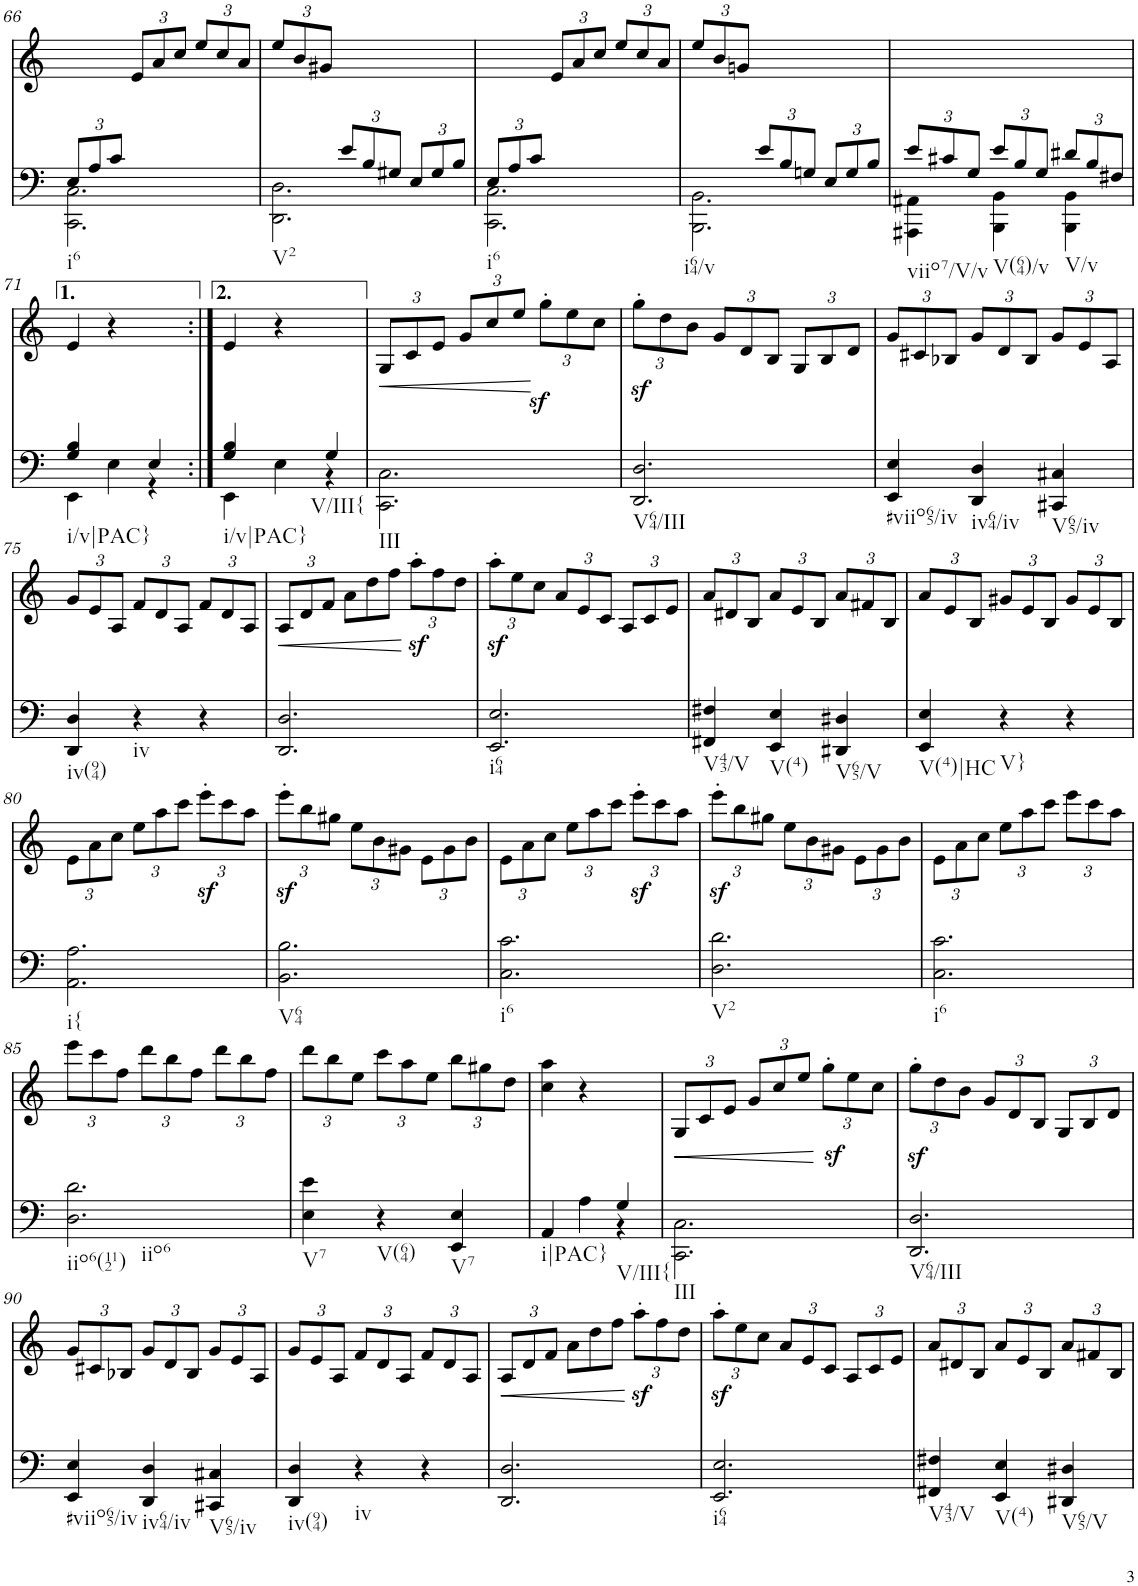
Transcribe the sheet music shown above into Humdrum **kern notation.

**kern	**kern	**dynam
*part2	*part1	*part1
*staff2	*staff1	*staff1
*I"piano	*I"piano	*
*I'Pno	*I'Pno	*
!!LO:PB:g=z
*clefF4	*clefG2	*
*k[]	*k[]	*
*M3/4	*M3/4	*
*Xbrackettup	*	*
=66	=66	=66
*^	*	*
!LO:TX:b:t=i6	!	!	!
12E/L	2.CC\ 2.C\	4ryy	.
12A/	.	.	.
12c/J	.	.	.
*	*	*Xbrackettup	*
4ryy	.	12e/L	.
.	.	12a/	.
.	.	12cc/J	.
4ryy	.	12ee/L	.
.	.	12cc/	.
.	.	12a/J	.
=67	=67	=67	=67
!LO:TX:b:t=V2	!	!	!
4ryy	2.DD\ 2.D\	12ee/L	.
.	.	12b/	.
.	.	12g#X/J	.
12e/L	.	4ryy	.
12B/	.	.	.
12G#X/J	.	.	.
12E/L	.	4ryy	.
12G#/	.	.	.
12B/J	.	.	.
=68	=68	=68	=68
!LO:TX:b:t=i6	!	!	!
12E/L	2.CC\ 2.C\	4ryy	.
12A/	.	.	.
12c/J	.	.	.
4ryy	.	12e/L	.
.	.	12a/	.
.	.	12cc/J	.
4ryy	.	12ee/L	.
.	.	12cc/	.
.	.	12a/J	.
=69	=69	=69	=69
!LO:TX:b:t=i64/v	!	!	!
4ryy	2.BBB\ 2.BB\	12ee/L	.
.	.	12b/	.
.	.	12gn/J	.
12e/L	.	4ryy	.
12B/	.	.	.
12Gn/J	.	.	.
12E/L	.	4ryy	.
12G/	.	.	.
12B/J	.	.	.
=70	=70	=70	=70
!LO:TX:b:t=viio7/V/v	!	!	!
12e/L	4AAA#X\ 4AA#X\	2.ryy	.
12c#X/	.	.	.
12G/J	.	.	.
!LO:TX:b:t=V(64)/v	!	!	!
12e/L	4BBB\ 4BB\	.	.
12B/	.	.	.
12G/J	.	.	.
!LO:TX:b:t=V/v	!	!	!
12d#X/L	4BBB\ 4BB\	.	.
12B/	.	.	.
12F#X/J	.	.	.
!!LO:LB:g=z
=71	=71	=71	=71
!LO:TX:b:t=i/v|PAC}	!	!	!
4G/ 4B/	4EE\	4e/	.
4ryy	4E\	4r	.
4E/	4r	4ryy	.
=71X4:|!	=71X4:|!	=71X4:|!	=71X4:|!
!LO:TX:b:t=i/v|PAC}	!	!	!
4G/ 4B/	4EE\	4e/	.
4ryy	4E\	4r	.
!LO:TX:b:t=V/III{	!	!	!
4G/	4r	4ryy	.
=72	=72	=72	=72
!LO:TX:b:t=III	!	!	!
!	!	!	!LO:HP:b
*v	*v	*	*
2.CC\z> 2.C\z>	12G/L	<
.	12c/	.
.	12e/J	.
.	12g/L	.
.	12cc/	.
.	12ee/J	.
.	12gg'\L	[
.	12ee\	.
.	12cc\J	.
=73	=73	=73
!LO:TX:b:t=V64/III	!	!
2.DD/ 2.D/	12ggz<'\L	.
.	12dd\	.
.	12b\J	.
.	12g/L	.
.	12d/	.
.	12B/J	.
.	12G/L	.
.	12B/	.
.	12d/J	.
=74	=74	=74
!LO:TX:b:t=#viio65/iv	!	!
4EE/ 4E/	12g/L	.
.	12c#X/	.
.	12B-X/J	.
!LO:TX:b:t=iv64/iv	!	!
4DD/ 4D/	12g/L	.
.	12d/	.
.	12B-/J	.
!LO:TX:b:t=V65/iv	!	!
4CC#X/ 4C#X/	12g/L	.
.	12e/	.
.	12A/J	.
!!LO:LB:g=z
=75	=75	=75
!LO:TX:b:t=iv(94)	!	!
4DD/ 4D/	12g/L	.
.	12e/	.
.	12A/J	.
!LO:TX:b:t=iv	!	!
4r	12f/L	.
.	12d/	.
.	12A/J	.
4r	12f/L	.
.	12d/	.
.	12A/J	.
=76	=76	=76
!	!	!LO:HP:b
2.DD/ 2.D/	12A/L	<
.	12d/	.
.	12f/J	.
.	12a\L	.
.	12dd\	.
.	12ff\J	.
.	12aaz<'\L	[
.	12ff\	.
.	12dd\J	.
=77	=77	=77
!LO:TX:b:t=i64	!	!
2.EE/ 2.E/	12aaz<'\L	.
.	12ee\	.
.	12cc\J	.
.	12a/L	.
.	12e/	.
.	12c/J	.
.	12A/L	.
.	12c/	.
.	12e/J	.
=78	=78	=78
!LO:TX:b:t=V43/V	!	!
4FF#X/ 4F#X/	12a/L	.
.	12d#X/	.
.	12B/J	.
!LO:TX:b:t=V(4)	!	!
4EE/ 4E/	12a/L	.
.	12e/	.
.	12B/J	.
!LO:TX:b:t=V65/V	!	!
4DD#X/ 4D#X/	12a/L	.
.	12f#X/	.
.	12B/J	.
=79	=79	=79
!LO:TX:b:t=V(4)|HC	!	!
4EE/ 4E/	12a/L	.
.	12e/	.
.	12B/J	.
!LO:TX:b:t=V}	!	!
4r	12g#X/L	.
.	12e/	.
.	12B/J	.
4r	12g#/L	.
.	12e/	.
.	12B/J	.
!!LO:LB:g=z
=80	=80	=80
!LO:TX:b:t=i{	!	!
2.AA\ 2.A\	12e\L	.
.	12a\	.
.	12cc\J	.
.	12ee\L	.
.	12aa\	.
.	12ccc\J	.
.	12eeez<'\L	.
.	12ccc\	.
.	12aa\J	.
=81	=81	=81
!LO:TX:b:t=V64	!	!
2.BB\ 2.B\	12eeez<'\L	.
.	12bb\	.
.	12gg#X\J	.
.	12ee\L	.
.	12b\	.
.	12g#X\J	.
.	12e\L	.
.	12g#\	.
.	12b\J	.
=82	=82	=82
!LO:TX:b:t=i6	!	!
2.C\ 2.c\	12e\L	.
.	12a\	.
.	12cc\J	.
.	12ee\L	.
.	12aa\	.
.	12ccc\J	.
.	12eeez<'\L	.
.	12ccc\	.
.	12aa\J	.
=83	=83	=83
!LO:TX:b:t=V2	!	!
2.D\ 2.d\	12eeez<'\L	.
.	12bb\	.
.	12gg#X\J	.
.	12ee\L	.
.	12b\	.
.	12g#X\J	.
.	12e\L	.
.	12g#\	.
.	12b\J	.
=84	=84	=84
!LO:TX:b:t=i6	!	!
2.C\ 2.c\	12e\L	.
.	12a\	.
.	12cc\J	.
.	12ee\L	.
.	12aa\	.
.	12ccc\J	.
.	12eee\L	.
.	12ccc\	.
.	12aa\J	.
!!LO:LB:g=z
=85	=85	=85
!LO:TX:b:t=iio6(112)	!	!
!LO:TX:b:t=iio6	!	!
2.D\ 2.d\	12eee\L	.
.	12ccc\	.
.	12ff\J	.
.	12ddd\L	.
.	12bb\	.
.	12ff\J	.
.	12ddd\L	.
.	12bb\	.
.	12ff\J	.
=86	=86	=86
!LO:TX:b:t=V7	!	!
4E\ 4e\	12ddd\L	.
.	12bb\	.
.	12ee\J	.
!LO:TX:b:t=V(64)	!	!
4r	12ccc\L	.
.	12aa\	.
.	12ee\J	.
!LO:TX:b:t=V7	!	!
4EE/ 4E/	12bb\L	.
.	12gg#X\	.
.	12dd\J	.
=87	=87	=87
*^	*	*
!LO:TX:b:t=i|PAC}	!	!	!
4AA/	4ryy	4cc\ 4aa\	.
4ryy	4A\	4r	.
!LO:TX:b:t=V/III{	!	!	!
4G/	4r	4ryy	.
=88	=88	=88	=88
!LO:TX:b:t=III	!	!	!
!	!	!	!LO:HP:b
*v	*v	*	*
2.CC\z> 2.C\z>	12G/L	<
.	12c/	.
.	12e/J	.
.	12g/L	.
.	12cc/	.
.	12ee/J	.
.	12gg'\L	[
.	12ee\	.
.	12cc\J	.
=89	=89	=89
!LO:TX:b:t=V64/III	!	!
2.DD/z> 2.D/z>	12gg'\L	.
.	12dd\	.
.	12b\J	.
.	12g/L	.
.	12d/	.
.	12B/J	.
.	12G/L	.
.	12B/	.
.	12d/J	.
!!LO:LB:g=z
=90	=90	=90
!LO:TX:b:t=#viio65/iv	!	!
4EE/ 4E/	12g/L	.
.	12c#X/	.
.	12B-X/J	.
!LO:TX:b:t=iv64/iv	!	!
4DD/ 4D/	12g/L	.
.	12d/	.
.	12B-/J	.
!LO:TX:b:t=V65/iv	!	!
4CC#X/ 4C#X/	12g/L	.
.	12e/	.
.	12A/J	.
=91	=91	=91
!LO:TX:b:t=iv(94)	!	!
4DD/ 4D/	12g/L	.
.	12e/	.
.	12A/J	.
!LO:TX:b:t=iv	!	!
4r	12f/L	.
.	12d/	.
.	12A/J	.
4r	12f/L	.
.	12d/	.
.	12A/J	.
=92	=92	=92
!	!	!LO:HP:b
2.DD/ 2.D/	12A/L	<
.	12d/	.
.	12f/J	.
.	12a\L	.
.	12dd\	.
.	12ff\J	.
.	12aaz<'\L	[
.	12ff\	.
.	12dd\J	.
=93	=93	=93
!LO:TX:b:t=i64	!	!
2.EE/ 2.E/	12aaz<'\L	.
.	12ee\	.
.	12cc\J	.
.	12a/L	.
.	12e/	.
.	12c/J	.
.	12A/L	.
.	12c/	.
.	12e/J	.
=94	=94	=94
!LO:TX:b:t=V43/V	!	!
4FF#X/ 4F#X/	12a/L	.
.	12d#X/	.
.	12B/J	.
!LO:TX:b:t=V(4)	!	!
4EE/ 4E/	12a/L	.
.	12e/	.
.	12B/J	.
!LO:TX:b:t=V65/V	!	!
4DD#X/ 4D#X/	12a/L	.
.	12f#X/	.
.	12B/J	.
=	=	=
*-	*-	*-
